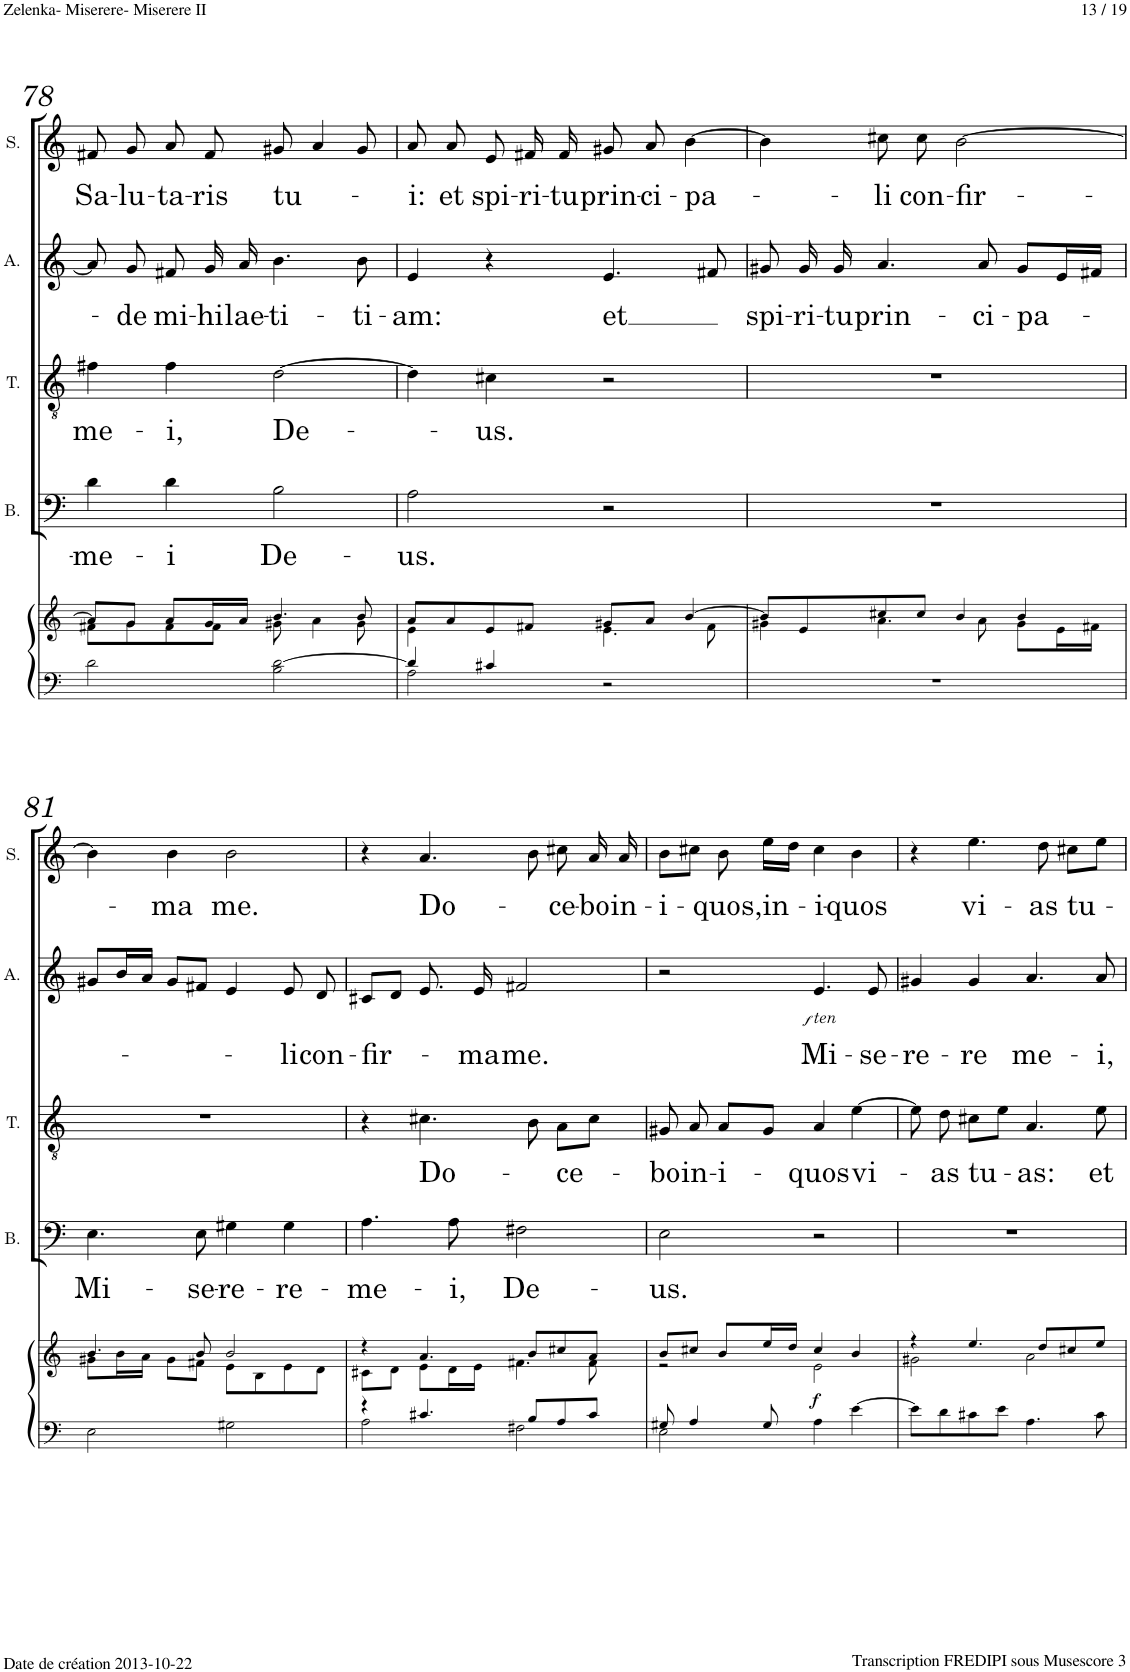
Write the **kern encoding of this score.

**kern	**kern	**dynam	**kern	**text	**kern	**text	**kern	**text	**dynam	**kern	**text
*part5	*part5	*part5	*part4	*part4	*part3	*part3	*part2	*part2	*part2	*part1	*part1
*staff6	*staff5	*staff5/6	*staff4	*staff4	*staff3	*staff3	*staff2	*staff2	*staff2	*staff1	*staff1
*I"Piano	*	*	*I"Basse	*	*I"Tenor	*	*I"Alto	*	*	*I"Soprano	*
*I'Pno	*	*	*I'B.	*	*I'T.	*	*I'A.	*	*	*I'S.	*
!!LO:PB:g=z
*clefF4	*clefG2	*	*clefF4	*	*clefGv2	*	*clefG2	*	*	*clefG2	*
*k[]	*k[]	*	*k[]	*	*k[]	*	*k[]	*	*	*k[]	*
*M4/4	*M4/4	*	*M4/4	*	*M4/4	*	*M4/4	*	*	*M4/4	*
*met(c)	*met(c)	*	*met(c)	*	*met(c)	*	*met(c)	*	*	*met(c)	*
=78	=78	=78	=78	=78	=78	=78	=78	=78	=78	=78	=78
*	*^	*	*	*	*	*	*	*	*	*	*
!	!	!	!	!	!LO:LY:b	!	!LO:LY:b	!	!	!	!	!LO:LY:b
2d\	8a/L]	8f#X\L	.	4d\	-me-	4f#X\	me-	8a/]	.	.	8f#X/	Sa-
!	!	!	!	!	!	!	!	!	!LO:LY:b	!	!	!LO:LY:b
.	8g/J	8g\	.	.	.	.	.	8g/	-de	.	8g/	-lu-
!	!	!	!	!	!LO:LY:b	!	!LO:LY:b	!	!LO:LY:b	!	!	!LO:LY:b
.	8a/L	8f#\	.	4d\	-i	4f#\	-i,	8f#X/	mi-	.	8a/	-ta-
!	!	!	!	!	!	!	!	!	!LO:LY:b	!	!	!LO:LY:b
.	16g/L	8f#\J	.	.	.	.	.	16g/	-hi	.	8f#/	-ris
!	!	!	!	!	!	!	!	!	!LO:LY:b	!	!	!
.	16a/JJ	.	.	.	.	.	.	16a/	lae-	.	.	.
!	!	!	!	!	!LO:LY:b	!	!LO:LY:b	!	!LO:LY:b	!	!	!LO:LY:b
2B\ [2d\	4.b/	8g#X\	.	2B\	De-	[2d\	De-	4.b\	-ti-	.	8g#X/	tu-
.	.	4a\	.	.	.	.	.	.	.	.	4a/	.
!	!	!	!	!	!	!	!	!	!LO:LY:b	!	!	!
.	8b/	8g#\	.	.	.	.	.	8b\	-ti-	.	8g#/	.
=79	=79	=79	=79	=79	=79	=79	=79	=79	=79	=79	=79	=79
*^	*	*	*	*	*	*	*	*	*	*	*	*
!	!	!	!	!	!	!LO:LY:b	!	!	!	!LO:LY:b	!	!	!LO:LY:b
4d/]	2A\	8a/L	4e\	.	2A\	-us.	4d\]	.	4e/	-am:	.	8a/	-i:
!	!	!	!	!	!	!	!	!	!	!	!	!	!LO:LY:b
.	.	8a/	.	.	.	.	.	.	.	.	.	8a/	et
!	!	!	!	!	!	!	!	!LO:LY:b	!	!	!	!	!LO:LY:b
4c#X/	.	8e/	4ryy	.	.	.	4c#X\	-us.	4r	.	.	8e/	spi-
!	!	!	!	!	!	!	!	!	!	!	!	!	!LO:LY:b
.	.	8f#X/J	.	.	.	.	.	.	.	.	.	16f#X/	-ri-
!	!	!	!	!	!	!	!	!	!	!	!	!	!LO:LY:b
.	.	.	.	.	.	.	.	.	.	.	.	16f#/	-tu
!	!	!	!	!	!	!	!	!	!	!LO:LY:b	!	!	!LO:LY:b
2r	2ryy	8g#X/L	4.e\	.	2r	.	2r	.	4.e/	et	.	8g#X/	prin-
!	!	!	!	!	!	!	!	!	!	!	!	!	!LO:LY:b
.	.	8a/J	.	.	.	.	.	.	.	.	.	8a/	-ci-
!	!	!	!	!	!	!	!	!	!	!	!	!	!LO:LY:b
.	.	[4b/	.	.	.	.	.	.	.	.	.	[4b\	-pa-
.	.	.	8f#\	.	.	.	.	.	8f#X/	.	.	.	.
*v	*v	*	*	*	*	*	*	*	*	*	*	*	*
=80	=80	=80	=80	=80	=80	=80	=80	=80	=80	=80	=80	=80
!	!	!	!	!	!	!	!	!	!LO:LY:b	!	!	!
1r	8b/L]	4g#X\	.	1r	.	1r	.	8g#X/	spi-	.	4b\]	.
!	!	!	!	!	!	!	!	!	!LO:LY:b	!	!	!
.	8e/	.	.	.	.	.	.	16g#/	-ri-	.	.	.
!	!	!	!	!	!	!	!	!	!LO:LY:b	!	!	!
.	.	.	.	.	.	.	.	16g#/	-tu	.	.	.
!	!	!	!	!	!	!	!	!	!LO:LY:b	!	!	!LO:LY:b
.	8cc#X/	4.a\	.	.	.	.	.	4.a/	prin-	.	8cc#X\	-li
!	!	!	!	!	!	!	!	!	!	!	!	!LO:LY:b
.	8cc#/J	.	.	.	.	.	.	.	.	.	8cc#\	con-
!	!	!	!	!	!	!	!	!	!	!	!	!LO:LY:b
.	4b/	.	.	.	.	.	.	.	.	.	[2b\	-fir-
!	!	!	!	!	!	!	!	!	!LO:LY:b	!	!	!
.	.	8a\	.	.	.	.	.	8a/	-ci-	.	.	.
!	!	!	!	!	!	!	!	!	!LO:LY:b	!	!	!
.	4b/	8g#\L	.	.	.	.	.	8g#/L	-pa-	.	.	.
.	.	16e\L	.	.	.	.	.	16e/L	.	.	.	.
.	.	16f#X\JJ	.	.	.	.	.	16f#X/JJ	.	.	.	.
!!LO:LB:g=z
=81	=81	=81	=81	=81	=81	=81	=81	=81	=81	=81	=81	=81
!	!	!	!	!	!LO:LY:b	!	!	!	!	!	!	!
2E\	4.b/	8g#X\L	.	4.E\	Mi-	1r	.	8g#X/L	.	.	4b\]	.
.	.	16b\L	.	.	.	.	.	16b/L	.	.	.	.
.	.	16a\JJ	.	.	.	.	.	16a/JJ	.	.	.	.
!	!	!	!	!	!	!	!	!	!	!	!	!LO:LY:b
.	.	8g#\L	.	.	.	.	.	8g#/L	.	.	4b\	-ma
!	!	!	!	!	!LO:LY:b	!	!	!	!	!	!	!
.	8b/	8f#X\J	.	8E\	-se-	.	.	8f#X/J	.	.	.	.
!	!	!	!	!	!LO:LY:b	!	!	!	!	!	!	!LO:LY:b
2G#X\	2b/	8e\L	.	4G#X\	-re-	.	.	4e/	.	.	2b\	me.
.	.	8B\	.	.	.	.	.	.	.	.	.	.
!	!	!	!	!	!LO:LY:b	!	!	!	!LO:LY:b	!	!	!
.	.	8e\	.	4G#\	-re-	.	.	8e/	-li	.	.	.
!	!	!	!	!	!	!	!	!	!LO:LY:b	!	!	!
.	.	8d\J	.	.	.	.	.	8d/	con-	.	.	.
=82	=82	=82	=82	=82	=82	=82	=82	=82	=82	=82	=82	=82
*^	*	*	*	*	*	*	*	*	*	*	*	*
!	!	!	!	!	!	!LO:LY:b	!	!	!	!LO:LY:b	!	!	!
4r	2A\	4r	8c#X\L	.	4.A\	-me-	4r	.	8c#X/L	-fir-	.	4r	.
.	.	.	8d\J	.	.	.	.	.	8d/J	.	.	.	.
!	!	!	!	!	!	!	!	!LO:LY:b	!	!	!	!	!LO:LY:b
4.c#X/	.	4.a/	8e\L	.	.	.	4.c#X\	Do-	8.e/	.	.	4.a/	Do-
!	!	!	!	!	!	!LO:LY:b	!	!	!	!	!	!	!
.	.	.	16d\L	.	8A\	-i,	.	.	.	.	.	.	.
!	!	!	!	!	!	!	!	!	!	!LO:LY:b	!	!	!
.	.	.	16e\JJ	.	.	.	.	.	16e/	-ma	.	.	.
!	!	!	!	!	!	!LO:LY:b	!	!	!	!LO:LY:b	!	!	!
.	2F#X\	.	4.f#X\	.	2F#X\	De-	.	.	2f#X/	me.	.	.	.
8B/L	.	8b/L	.	.	.	.	8B\	.	.	.	.	8b\	.
!	!	!	!	!	!	!	!	!LO:LY:b	!	!	!	!	!LO:LY:b
8A/	.	8cc#X/	.	.	.	.	8A\L	-ce-	.	.	.	8cc#X\	-ce-
!	!	!	!	!	!	!	!	!	!	!	!	!	!LO:LY:b
8c#/J	.	8a/J	8f#\	.	.	.	8c#\J	.	.	.	.	16a/	-bo
!	!	!	!	!	!	!	!	!	!	!	!	!	!LO:LY:b
.	.	.	.	.	.	.	.	.	.	.	.	16a/	in-
=83	=83	=83	=83	=83	=83	=83	=83	=83	=83	=83	=83	=83	=83
!	!	!	!	!	!	!LO:LY:b	!	!LO:LY:b	!	!	!	!	!LO:LY:b
8G#X/	2E\	8b/L	2r	.	2E\	-us.	8G#X/	-bo	2r	.	.	8b\L	-i-
!	!	!	!	!	!	!	!	!LO:LY:b	!	!	!	!	!
4A/	.	8cc#X/J	.	.	.	.	8A/	in-	.	.	.	8cc#X\J	.
!	!	!	!	!	!	!	!	!LO:LY:b	!	!	!	!	!LO:LY:b
.	.	8b/L	.	.	.	.	8A/L	-i-	.	.	.	8b\	-quos,
!	!	!	!	!	!	!	!	!	!	!	!	!	!LO:LY:b
8G#/	.	16ee/L	.	.	.	.	8G#/J	.	.	.	.	16ee\LL	in-
.	.	16dd/JJ	.	.	.	.	.	.	.	.	.	16dd\JJ	.
!	!	!	!	!LO:DY:b	!	!	!	!LO:LY:b	!	!LO:LY:b	!LO:DY:b	!	!LO:LY:b
!	!	!	!	!	!	!	!	!	!	!	!LO:DY:n=1:b	!	!
4A\	2ryy	4cc#/	2e\	f	2r	.	4A/	-quos	4.e/	Mi-	f other-dynamics	4cc#\	-i-
!	!	!	!	!	!	!	!	!LO:LY:b	!	!	!	!	!LO:LY:b
[4e\	.	4b/	.	.	.	.	[4e\	vi-	.	.	.	4b\	-quos
!	!	!	!	!	!	!	!	!	!	!LO:LY:b	!	!	!
.	.	.	.	.	.	.	.	.	8e/	-se-	.	.	.
*v	*v	*	*	*	*	*	*	*	*	*	*	*	*
=84	=84	=84	=84	=84	=84	=84	=84	=84	=84	=84	=84	=84
!	!	!	!	!	!	!	!	!	!LO:LY:b	!	!	!
8e\L]	4r	2g#X\	.	1r	.	8e\]	.	4g#X/	-re-	.	4r	.
!	!	!	!	!	!	!	!LO:LY:b	!	!	!	!	!
8d\	.	.	.	.	.	8d\	-as	.	.	.	.	.
!	!	!	!	!	!	!	!LO:LY:b	!	!LO:LY:b	!	!	!LO:LY:b
8c#X\	4.ee/	.	.	.	.	8c#X\L	tu-	4g#/	-re	.	4.ee\	vi-
8e\J	.	.	.	.	.	8e\J	.	.	.	.	.	.
!	!	!	!	!	!	!	!LO:LY:b	!	!LO:LY:b	!	!	!
4.A\	.	2a\	.	.	.	4.A/	-as:	4.a/	me-	.	.	.
!	!	!	!	!	!	!	!	!	!	!	!	!LO:LY:b
.	8dd/L	.	.	.	.	.	.	.	.	.	8dd\	-as
!	!	!	!	!	!	!	!	!	!	!	!	!LO:LY:b
.	8cc#X/	.	.	.	.	.	.	.	.	.	8cc#X\L	tu-
!	!	!	!	!	!	!	!LO:LY:b	!	!LO:LY:b	!	!	!
8c#\	8ee/J	.	.	.	.	8e\	et	8a/	-i,	.	8ee\J	.
*	*v	*v	*	*	*	*	*	*	*	*	*	*
=	=	=	=	=	=	=	=	=	=	=	=
*-	*-	*-	*-	*-	*-	*-	*-	*-	*-	*-	*-
